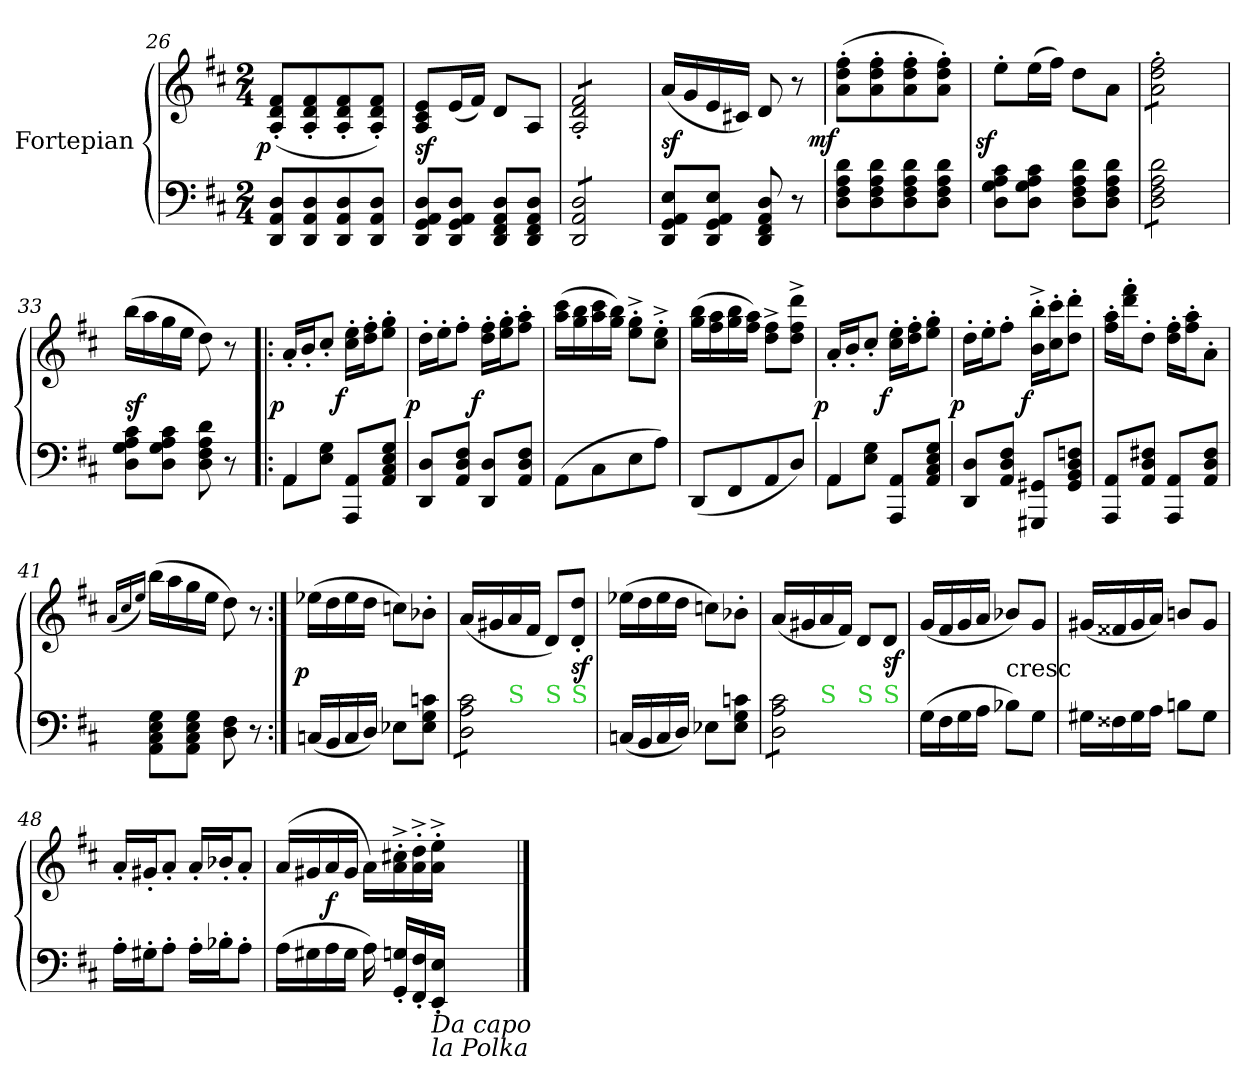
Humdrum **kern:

**kern	**kern	**dynam
*part1	*part1	*part1
*staff2	*staff1	*staff1/2
*I"Fortepian	*	*
*clefF4	*clefG2	*
*k[f#c#]	*k[f#c#]	*
*M2/4	*M2/4	*
=26	=26	=26
!	!	!LO:DY:rj
8DD/ 8AA/ 8D/L	(>8A'>/ 8d'>/ 8f#'>/L	p
8DD/ 8AA/ 8D/	8A'>/ 8d'>/ 8f#'>/	.
8DD/ 8AA/ 8D/	8A'>/ 8d'>/ 8f#'>/	.
8DD/ 8AA/ 8D/J	8A'>/ 8d'>/ 8f#'>/J)	.
=27	=27	=27
8DD/ 8GG/ 8AA/ 8D/L	8A/ 8c#/ 8e/L	sf
8DD/ 8GG/ 8AA/ 8D/J	(16e/L	.
.	16f#/JJ)	.
8DD/ 8FF#/ 8AA/ 8D/L	8d/L	.
8DD/ 8FF#/ 8AA/ 8D/J	8A/J	.
=28	=28	=28
!	!LO:TX:a:t=....	!
*tremolo	*	*
*	*tremolo	*
8DD/ 8AA/ 8D/L	8A'/ 8d'/ 8f#'/L	.
8DD/ 8AA/ 8D/	8A'/ 8d'/ 8f#'/	.
8DD/ 8AA/ 8D/	8A'/ 8d'/ 8f#'/	.
8DD/ 8AA/ 8D/J	8A'/ 8d'/ 8f#'/J	.
*	*Xtremolo	*
*Xtremolo	*	*
=29	=29	=29
8DD/ 8GG/ 8AA/ 8E/L	(16a/LL	sf
.	16g/	.
8DD/ 8GG/ 8AA/ 8E/J	16e/	.
.	16c#X/JJ)	.
8DD/ 8FF#/ 8AA/ 8D/	8d/	.
8r	8r	.
=30	=30	=30
!	!	!LO:DY:rj
8D\ 8F#\ 8A\ 8d\L	(8a'\ 8dd'\ 8ff#'\L	mf
8D\ 8F#\ 8A\ 8d\	8a'\ 8dd'\ 8ff#'\	.
8D\ 8F#\ 8A\ 8d\	8a'\ 8dd'\ 8ff#'\	.
8D\ 8F#\ 8A\ 8d\J	8a'\ 8dd'\ 8ff#'\J)	.
=31	=31	=31
!	!	!LO:DY:rj
8D\ 8G\ 8A\ 8c#\L	8ee'\L	sf
8D\ 8G\ 8A\ 8c#\J	(16ee\L	.
.	16ff#\JJ)	.
8D\ 8F#\ 8A\ 8d\L	8dd\L	.
8D\ 8F#\ 8A\ 8d\J	8a\J	.
=32	=32	=32
!	!LO:TX:a:t=....	!
*tremolo	*	*
*	*tremolo	*
8D\ 8F#\ 8A\ 8d\L	8a'\ 8dd'\ 8ff#'\L	.
8D\ 8F#\ 8A\ 8d\	8a'\ 8dd'\ 8ff#'\	.
8D\ 8F#\ 8A\ 8d\	8a'\ 8dd'\ 8ff#'\	.
8D\ 8F#\ 8A\ 8d\J	8a'\ 8dd'\ 8ff#'\J	.
*	*Xtremolo	*
*Xtremolo	*	*
=33	=33	=33
8D\ 8G\ 8A\ 8c#\L	(16bb\LL	sf
.	16aa\	.
8D\ 8G\ 8A\ 8c#\J	16gg\	.
.	16ee\JJ	.
8D\ 8F#\ 8A\ 8d\	8dd\)	.
8r	8r	.
=34!|:	=34!|:	=34!|:
*^	*	*
!	!	!	!LO:DY:rj
4AA/	8AA\L	16a'/LL	p
.	.	16b'/J	.
.	8E\ 8G\J	8cc#'/J	.
!	!	!	!LO:DY:rj
8AAA/ 8AA/L	4ryy	16cc#'\ 16ee'\LL	f
.	.	16dd'\ 16ff#'\J	.
8AA/ 8C#/ 8E/ 8G/J	.	8ee'\ 8gg'\J	.
*v	*v	*	*
=35	=35	=35
!	!	!LO:DY:rj
8DD/ 8D/L	16dd'\LL	p
.	16ee'\J	.
8AA/ 8D/ 8F#/J	8ff#'\J	.
!	!	!LO:DY:rj
8DD/ 8D/L	16dd'\ 16ff#'\LL	f
.	16ee'\ 16gg'\J	.
8AA/ 8D/ 8F#/J	8ff#'\ 8aa'\J	.
=36	=36	=36
(8AA\L	(16aa\ 16ccc#\LL	.
.	16gg\ 16bb\	.
8C#\	16aa\ 16ccc#\	.
.	16gg\ 16bb\JJ)	.
8E\	8ee'^<\ 8gg'^<\L	.
8A\J)	8cc#'^<\ 8ee'^<\J	.
=37	=37	=37
(>8DD/L	(16gg\ 16bb\LL	.
.	16ff#\ 16aa\	.
8FF#/	16gg\ 16bb\	.
.	16ff#\ 16aa\JJ)	.
8AA/	8dd^<\ 8ff#^<\L	.
8D/J)	8dd^<\ 8ff#^<\ 8ddd^<\J	.
=38	=38	=38
*^	*	*
!	!	!	!LO:DY:rj
4AA/	8AA\L	16a'/LL	p
.	.	16b'/J	.
.	8E\ 8G\J	8cc#'/J	.
!	!	!	!LO:DY:rj
8AAA/ 8AA/L	4ryy	16cc#'\ 16ee'\LL	f
.	.	16dd'\ 16ff#'\J	.
8AA/ 8C#/ 8E/ 8G/J	.	8ee'\ 8gg'\J	.
*v	*v	*	*
=39	=39	=39
!	!	!LO:DY:rj
8DD/ 8D/L	16dd'\LL	p
.	16ee'\J	.
8AA/ 8D/ 8F#/J	8ff#'\J	.
!	!	!LO:DY:rj
8GGG#X/ 8GG#X/L	16b'^<\ 16bb'^<\LL	f
.	16cc#'\ 16ccc#'\J	.
8GG#/ 8BB/ 8D/ 8Fn/J	8dd'\ 8ddd'\J	.
=40	=40	=40
8AAA/ 8AA/L	16ff#'\ 16aa'\LL	.
.	16ddd'\ 16fff#'\J	.
8AA/ 8D/ 8F#X/J	8dd'\J	.
8AAA/ 8AA/L	16dd'\ 16ff#'\LL	.
.	16ff#'\ 16aa'\J	.
8AA/ 8D/ 8F#/J	8a'\J	.
=41	=41	=41
.	(16qqa/LL	.
.	16qqcc#/	.
.	16qqee/JJ)	.
8AA\ 8C#\ 8E\ 8G\L	(16bb\LL	.
.	16aa\	.
8AA\ 8C#\ 8E\ 8G\J	16gg\	.
.	16ee\JJ	.
8D\ 8F#\	8dd\)	.
8r	8r	.
=42:|!	=42:|!	=42:|!
!	!	!LO:DY:rj
(16Cn/LL	(16ee-X\LL	p
16BB/	16dd\	.
16C/	16ee-\	.
16D/JJ)	16dd\JJ	.
8E-X\L	8ccn\L)	.
8E-\ 8G\ 8cn\J	8b-X'\J	.
=43	=43	=43
!LO:TX:a:color=limegreen:t=S	!	!
*^	*	*
*	*^	*	*
*	*	*^	*	*
*tremolo	*	*	*	*	*
8D\ 8A\ 8c#\L	8ryy	4ryy	4.ryy	(16a/LL	.
.	.	.	.	16g#X/	.
!	!LO:TX:a:color=limegreen:t=S	!	!	!	!
8D\ 8A\ 8c#\	4.ryy	.	.	16a/	.
.	.	.	.	16f#/JJ	.
!	!	!LO:TX:a:color=limegreen:t=S	!	!	!
8D\ 8A\ 8c#\	.	4ryy	.	8d/L)	.
!	!	!	!LO:TX:a:color=limegreen:t=S	!	!
8D\ 8A\ 8c#\J	.	.	8ryy	8d'/ 8dd'/J	sf
*Xtremolo	*	*	*	*	*
*v	*v	*v	*v	*	*
=44	=44	=44
(16Cn/LL	(16ee-X\LL	.
16BB/	16dd\	.
16C/	16ee-\	.
16D/JJ)	16dd\JJ	.
8E-X\L	8ccn\L)	.
8E-\ 8G\ 8cn\J	8b-X'\J	.
=45	=45	=45
!LO:TX:a:color=limegreen:t=S	!	!
*^	*	*
*	*^	*	*
*	*	*^	*	*
*tremolo	*	*	*	*	*
8D\ 8A\ 8c#\L	8ryy	4ryy	4.ryy	(16a/LL	.
.	.	.	.	16g#X/	.
!	!LO:TX:a:color=limegreen:t=S	!	!	!	!
8D\ 8A\ 8c#\	4.ryy	.	.	16a/	.
.	.	.	.	16f#/JJ)	.
!	!	!LO:TX:a:color=limegreen:t=S	!	!	!
8D\ 8A\ 8c#\	.	4ryy	.	8d/L	.
!	!	!	!LO:TX:a:color=limegreen:t=S	!	!
8D\ 8A\ 8c#\J	.	.	8ryy	8d/J	sf
*Xtremolo	*	*	*	*	*
*v	*v	*v	*v	*	*
=46	=46	=46
(16G\LL	(16g/LL	.
16F#\	16f#/	.
16G\	16g/	.
16A\JJ	16a/JJ	.
!	!LO:TX:c:t=cresc	!
8B-X\L)	8b-X/L)	.
8G\J	8g/J	.
=47	=47	=47
16G#X\LL	(16g#X/LL	.
16F##X\	16f##X/	.
16G#\	16g#/	.
16A\JJ	16a/JJ)	.
8Bn\L	8bn/L	.
8G#\J	8g#/J	.
=48	=48	=48
16A'\LL	16a'/LL	.
16G#X'\J	16g#X'/J	.
8A'\J	8a'/J	.
16A'\LL	16a'/LL	.
16B-X'\J	16b-X'/J	.
8A'\J	8a'/J	.
=49	=49	=49
(16A\LL	(16a/LL	.
16G#X\	16g#X/	.
16A\	16a/	f
16G#\JJ	16g#/JJ	.
16A\)	16a\LL)	.
16GG'/ 16Gn'/LL	16a'^<\ 16cc#X'^<\	.
16FF#'/ 16F#'/	16a'^<\ 16dd'^<\	.
!LO:TX:b:i:t=Da capo\nla Polka	!	!
16EE'/ 16E'/JJ	16a'^<\ 16ee'^<\JJ	.
==	==	==
*-	*-	*-
